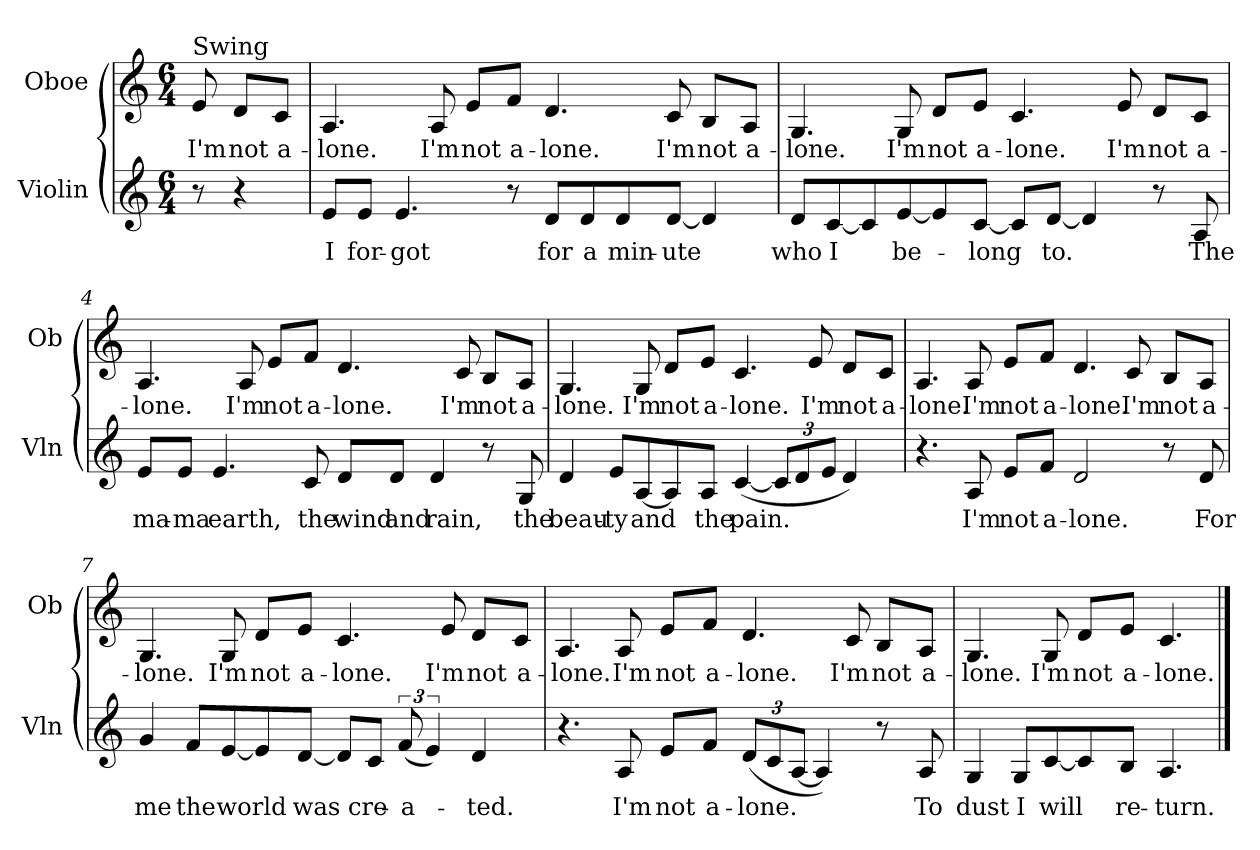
**kern	**text	**kern	**text
*part2	*part2	*part1	*part1
*staff2	*staff2	*staff1	*staff1
*I"Violin	*	*I"Oboe	*
*I'Vln	*	*I'Ob	*
*clefG2	*	*clefG2	*
*k[]	*	*k[]	*
*M6/4	*	*M6/4	*
*MM95	*	*MM95	*
=1	=1	=1	=1
!	!	!LO:TX:a:t=Swing	!
!	!	!	!LO:LY:b
8r	.	8e/	I'm
!	!	!	!LO:LY:b
4r	.	8d/L	not
!	!	!	!LO:LY:b
.	.	8c/J	a-
=2	=2	=2	=2
!	!LO:LY:b	!	!LO:LY:b
8e/L	I	4.A/	-lone.
!	!LO:LY:b	!	!
8e/J	for-	.	.
!	!LO:LY:b	!	!
4.e/	-got	.	.
!	!	!	!LO:LY:b
.	.	8A/	I'm
!	!	!	!LO:LY:b
.	.	8e/L	not
!	!	!	!LO:LY:b
8r	.	8f/J	a-
!	!LO:LY:b	!	!LO:LY:b
8d/L	for	4.d/	-lone.
!	!LO:LY:b	!	!
8d/	a	.	.
!	!LO:LY:b	!	!
8d/	min-	.	.
!	!LO:LY:b	!	!LO:LY:b
[8d/J	-ute	8c/	I'm
!	!	!	!LO:LY:b
4d/]	.	8B/L	not
!	!	!	!LO:LY:b
.	.	8A/J	a-
=3	=3	=3	=3
!	!LO:LY:b	!	!LO:LY:b
8d/L	who	4.G/	-lone.
!	!LO:LY:b	!	!
[8c/	I	.	.
8c/]	.	.	.
!	!LO:LY:b	!	!LO:LY:b
[8e/	be-	8G/	I'm
!	!	!	!LO:LY:b
8e/]	.	8d/L	not
!	!LO:LY:b	!	!LO:LY:b
[8c/J	-long	8e/J	a-
!	!	!	!LO:LY:b
8c/L]	.	4.c/	-lone.
!	!LO:LY:b	!	!
[8d/J	to.	.	.
4d/]	.	.	.
!	!	!	!LO:LY:b
.	.	8e/	I'm
!	!	!	!LO:LY:b
8r	.	8d/L	not
!	!LO:LY:b	!	!LO:LY:b
8A/	The	8c/J	a-
!!LO:LB:g=z
=4	=4	=4	=4
!	!LO:LY:b	!	!LO:LY:b
8e/L	ma-	4.A/	-lone.
!	!LO:LY:b	!	!
8e/J	-ma	.	.
!	!LO:LY:b	!	!
4.e/	earth,	.	.
!	!	!	!LO:LY:b
.	.	8A/	I'm
!	!	!	!LO:LY:b
.	.	8e/L	not
!	!LO:LY:b	!	!LO:LY:b
8c/	the	8f/J	a-
!	!LO:LY:b	!	!LO:LY:b
8d/L	wind	4.d/	-lone.
!	!LO:LY:b	!	!
8d/J	and	.	.
!	!LO:LY:b	!	!
4d/	rain,	.	.
!	!	!	!LO:LY:b
.	.	8c/	I'm
!	!	!	!LO:LY:b
8r	.	8B/L	not
!	!LO:LY:b	!	!LO:LY:b
8G/	the	8A/J	a-
=5	=5	=5	=5
!	!LO:LY:b	!	!LO:LY:b
4d/	beau-	4.G/	-lone.
!	!LO:LY:b	!	!
8e/L	-ty	.	.
!	!LO:LY:b	!	!LO:LY:b
[8A/	and	8G/	I'm
!	!	!	!LO:LY:b
8A/]	.	8d/L	not
!	!LO:LY:b	!	!LO:LY:b
8A/J	the	8e/J	a-
!	!LO:LY:b	!	!LO:LY:b
([4c/	pain.	4.c/	-lone.
*Xbrackettup	*	*	*
12c/L]	.	.	.
12d/	.	.	.
!	!	!	!LO:LY:b
.	.	8e/	I'm
12e/J	.	.	.
!	!	!	!LO:LY:b
4d/)	.	8d/L	not
!	!	!	!LO:LY:b
.	.	8c/J	a-
!!LO:LB:g=z
=6	=6	=6	=6
!	!	!	!LO:LY:b
4.r	.	4.A/	-lone.
!	!LO:LY:b	!	!LO:LY:b
8A/	I'm	8A/	I'm
!	!LO:LY:b	!	!LO:LY:b
8e/L	not	8e/L	not
!	!LO:LY:b	!	!LO:LY:b
8f/J	a-	8f/J	a-
!	!LO:LY:b	!	!LO:LY:b
2d/	-lone.	4.d/	-lone.
!	!	!	!LO:LY:b
.	.	8c/	I'm
!	!	!	!LO:LY:b
8r	.	8B/L	not
!	!LO:LY:b	!	!LO:LY:b
8d/	For	8A/J	a-
=7	=7	=7	=7
!	!LO:LY:b	!	!LO:LY:b
4g/	me	4.G/	-lone.
!	!LO:LY:b	!	!
8f/L	the	.	.
!	!LO:LY:b	!	!LO:LY:b
[8e/	world	8G/	I'm
!	!	!	!LO:LY:b
8e/]	.	8d/L	not
!	!LO:LY:b	!	!LO:LY:b
[8d/J	was	8e/J	a-
!	!	!	!LO:LY:b
8d/L]	.	4.c/	-lone.
!	!LO:LY:b	!	!
8c/J	cre-	.	.
*brackettup	*	*	*
!	!LO:LY:b	!	!
(12f/	-a-	.	.
6e/)	.	.	.
!	!	!	!LO:LY:b
.	.	8e/	I'm
!	!LO:LY:b	!	!LO:LY:b
4d/	-ted.	8d/L	not
!	!	!	!LO:LY:b
.	.	8c/J	a-
!!LO:LB:g=z
=8	=8	=8	=8
!	!	!	!LO:LY:b
4.r	.	4.A/	-lone.
!	!LO:LY:b	!	!LO:LY:b
8A/	I'm	8A/	I'm
!	!LO:LY:b	!	!LO:LY:b
8e/L	not	8e/L	not
!	!LO:LY:b	!	!LO:LY:b
8f/J	a-	8f/J	a-
*Xbrackettup	*	*	*
!	!LO:LY:b	!	!LO:LY:b
(12d/L	-lone.	4.d/	-lone.
12c/	.	.	.
[12A/J	.	.	.
4A/])	.	.	.
!	!	!	!LO:LY:b
.	.	8c/	I'm
!	!	!	!LO:LY:b
8r	.	8B/L	not
!	!LO:LY:b	!	!LO:LY:b
8A/	To	8A/J	a-
=9	=9	=9	=9
!	!LO:LY:b	!	!LO:LY:b
4G/	dust	4.G/	-lone.
!	!LO:LY:b	!	!
8G/L	I	.	.
!	!LO:LY:b	!	!LO:LY:b
[8c/	will	8G/	I'm
!	!	!	!LO:LY:b
8c/]	.	8d/L	not
!	!LO:LY:b	!	!LO:LY:b
8B/J	re-	8e/J	a-
!	!LO:LY:b	!	!LO:LY:b
4.A/	-turn.	4.c/	-lone.
==	==	==	==
*-	*-	*-	*-
